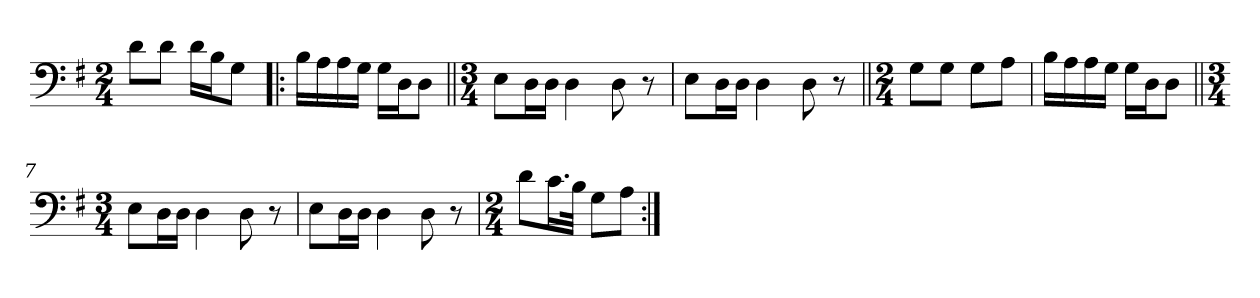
**kern
*part1
*staff1
*clefF4
*k[f#]
*M2/4
=1
8d\L
8d\J
16d\LL
16B\J
8G\J
=2!|:
16B\LL
16A\
16A\
16G\JJ
16G\LL
16D\J
8D\J
=3||
*M3/4
8E\L
16D\L
16D\JJ
4D\
8D\
8r
=4
8E\L
16D\L
16D\JJ
4D\
8D\
8r
=5||
*M2/4
8G\L
8G\J
8G\L
8A\J
=6
16B\LL
16A\
16A\
16G\JJ
16G\LL
16D\J
8D\J
=7||
*M3/4
8E\L
16D\L
16D\JJ
4D\
8D\
8r
=8
8E\L
16D\L
16D\JJ
4D\
8D\
8r
=9
*M2/4
8d\L
16.c\L
32B\JJk
8G\L
8A\J
=:|!
*-
